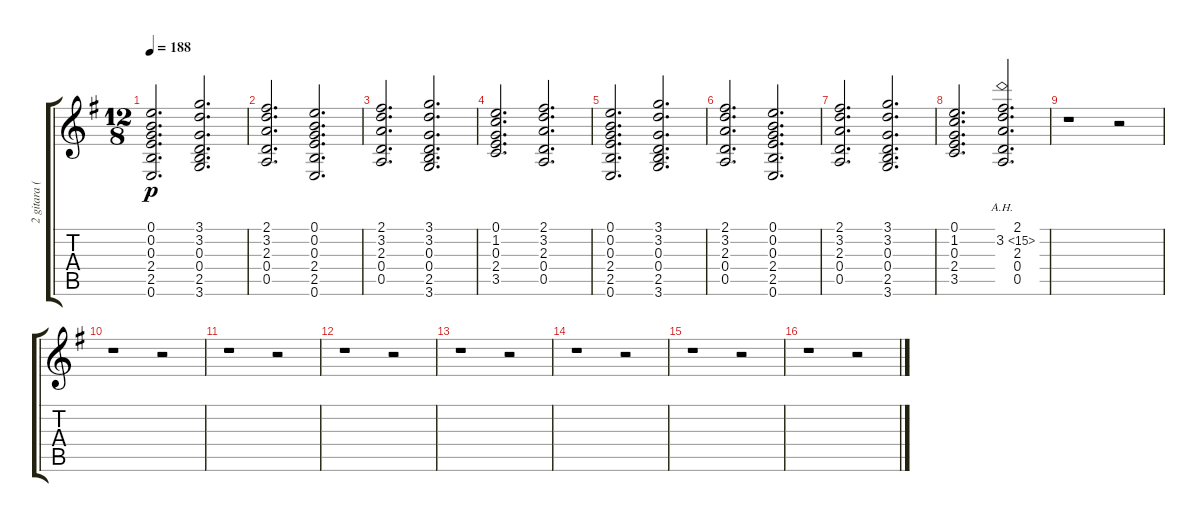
\track ("2 gitara (distorzija)" "2 gitara (") {instrument distortionguitar}
\staff {score tabs}
\tuning (E4 B3 G3 D3 A2 E2) {hide}
\ts (12 8)
\tempo 188
\clef g2
\ks g
(0.1 0.2 0.3 2.4 2.5 0.6).2{d dy p} (3.1 3.2 0.3 0.4 2.5 3.6).2{d} |
(2.1 3.2 2.3 0.4 0.5).2{d} (0.1 0.2 0.3 2.4 2.5 0.6).2{d} |
(2.1 3.2 2.3 0.4 0.5).2{d} (3.1 3.2 0.3 0.4 2.5 3.6).2{d} |
(0.1 1.2 0.3 2.4 3.5).2{d} (2.1 3.2 2.3 0.4 0.5).2{d} |
(0.1 0.2 0.3 2.4 2.5 0.6).2{d} (3.1 3.2 0.3 0.4 2.5 3.6).2{d} |
(2.1 3.2 2.3 0.4 0.5).2{d} (0.1 0.2 0.3 2.4 2.5 0.6).2{d} |
(2.1 3.2 2.3 0.4 0.5).2{d} (3.1 3.2 0.3 0.4 2.5 3.6).2{d} |
(0.1 1.2 0.3 2.4 3.5).2{d} (2.1 3.2{ah 12} 2.3 0.4 0.5).2{d} |
r.1 r.2 |
r.1 r.2 |
r.1 r.2 |
r.1 r.2 |
r.1 r.2 |
r.1 r.2 |
r.1 r.2 |
r.1 r.2
